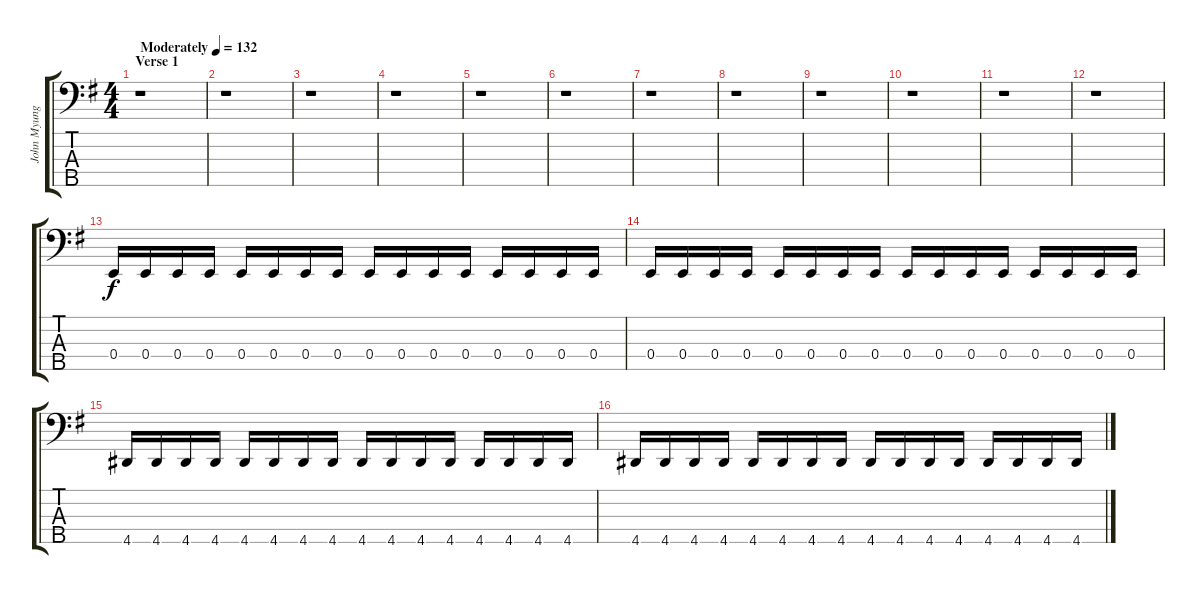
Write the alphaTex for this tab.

\track ("John Myung" "John Myung") {instrument electricbassfinger}
\staff {score tabs}
\tuning (G2 D2 A1 E1 B0) {hide}
\ts (4 4)
\section ("" "Verse 1")
\tempo (132 "Moderately")
\clef f4
\ks eminor
r.1{dy f instrument electricbassfinger} |
r.1 |
r.1 |
r.1 |
r.1 |
r.1 |
r.1 |
r.1 |
r.1 |
r.1 |
r.1 |
r.1 |
0.4.16 0.4.16 0.4.16 0.4.16 0.4.16 0.4.16 0.4.16 0.4.16 0.4.16 0.4.16 0.4.16 0.4.16 0.4.16 0.4.16 0.4.16 0.4.16 |
0.4.16 0.4.16 0.4.16 0.4.16 0.4.16 0.4.16 0.4.16 0.4.16 0.4.16 0.4.16 0.4.16 0.4.16 0.4.16 0.4.16 0.4.16 0.4.16 |
4.5.16 4.5.16 4.5.16 4.5.16 4.5.16 4.5.16 4.5.16 4.5.16 4.5.16 4.5.16 4.5.16 4.5.16 4.5.16 4.5.16 4.5.16 4.5.16 |
4.5.16 4.5.16 4.5.16 4.5.16 4.5.16 4.5.16 4.5.16 4.5.16 4.5.16 4.5.16 4.5.16 4.5.16 4.5.16 4.5.16 4.5.16 4.5.16
